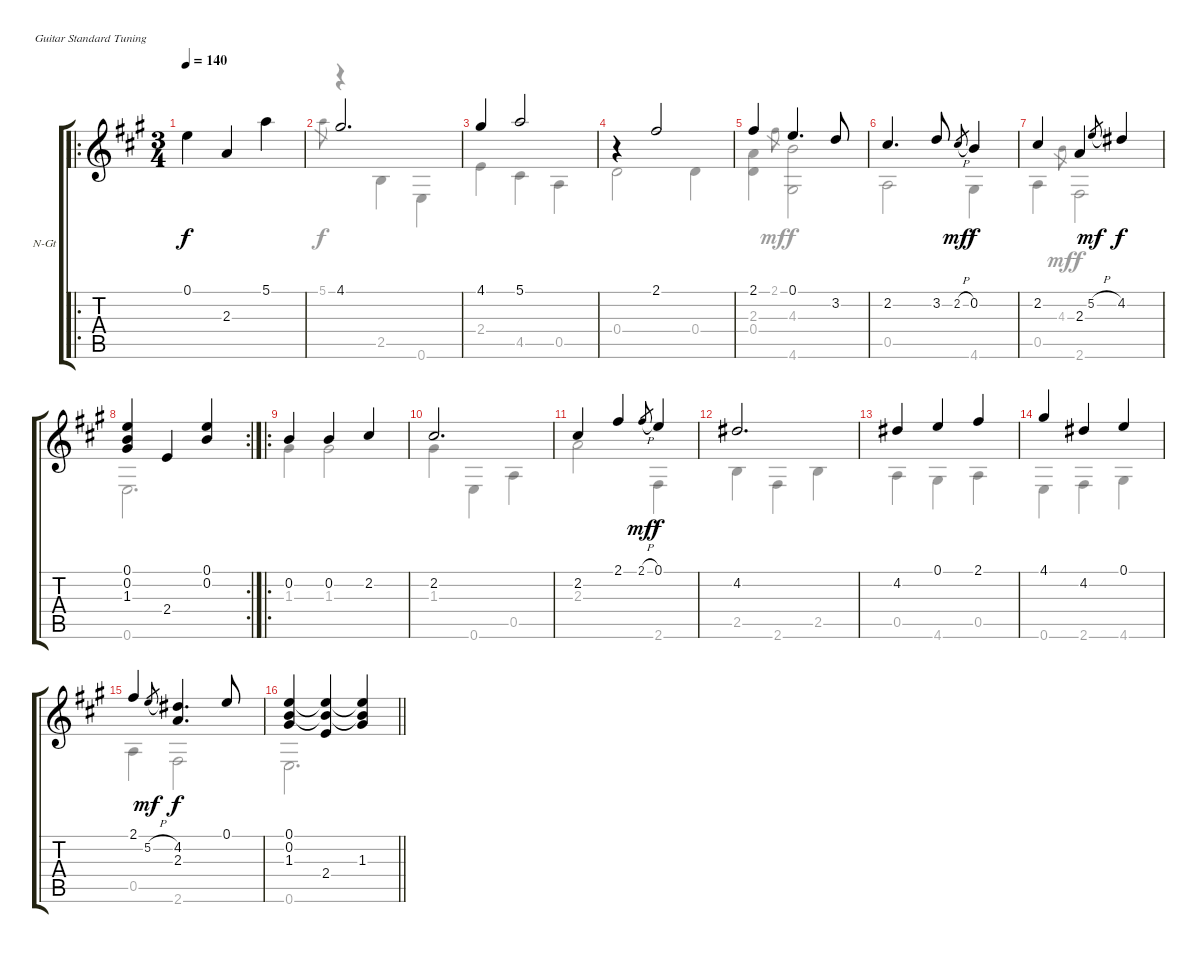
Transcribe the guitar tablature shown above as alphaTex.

\bracketExtendMode groupsimilarinstruments
\firstSystemTrackNameOrientation horizontal
\otherSystemsTrackNameOrientation horizontal
\track ("Menuette II" "N-Gt") {instrument acousticguitarnylon}
\staff {score tabs}
\tuning (E4 B3 G3 D3 A2 E2)
\voice
\ro
\ts (3 4)
\beaming (8 2 2 2 2)
\tempo 140
\clef g2
\ks a
0.1.4{dy f instrument acousticguitarnylon} 2.3.4 5.1.4 |
4.1.2{d} |
4.1.4 5.1.2 |
r.4 2.1.2 |
2.1.4 0.1.4{d} 3.2.8 |
2.2.4{d} 3.2.8 2.2{h}.8{gr dy mf} 0.2.4{dy f} |
2.2.4 2.3.4 5.2{h}.8{gr dy mf} 4.2.4{dy f} |
\rc 2
(0.1 0.2 1.3).4 2.4.4 (0.1 0.2).4 |
\ro
0.2.4 0.2.4 2.2.4 |
2.2.2{d} |
2.2.4 2.1.4 2.1{h}.8{gr dy mf} 0.1.4{dy f} |
4.2.2{d} |
4.2.4 0.1.4 2.1.4 |
4.1.4 4.2.4 0.1.4 |
2.1.4 5.2{h}.8{gr dy mf} (4.2 2.3).4{d dy f} 0.1.8 |
\barLineRight lightlight
(0.1 0.2 1.3).4 (0.1{t} 0.2{t} 2.4).4 (0.1{t} 0.2{t} 1.3).4
\voice
\clef g2
\ottava regular
\simile none
\ks a
|
5.1.8{gr} r.4 2.5.4{dy f} 0.6.4 |
2.4.4 4.5.4 0.5.4 |
0.4.2 0.4.4 |
(2.3 0.4).4 2.1.8{gr dy mf} (4.3 4.6).2{dy f} |
0.5.2 4.6.4 |
0.5.4 4.3.8{gr dy mf} 2.6.2{dy f} |
0.6.2{d} |
1.3.4 1.3.2 |
1.3.4 0.6.4 0.5.4 |
2.3.2 2.6.4 |
2.5.4 2.6.4 2.5.4 |
0.5.4 4.6.4 0.5.4 |
0.6.4 2.6.4 4.6.4 |
0.5.4 2.6.2 |
\barLineRight lightlight
0.6.2{d}
